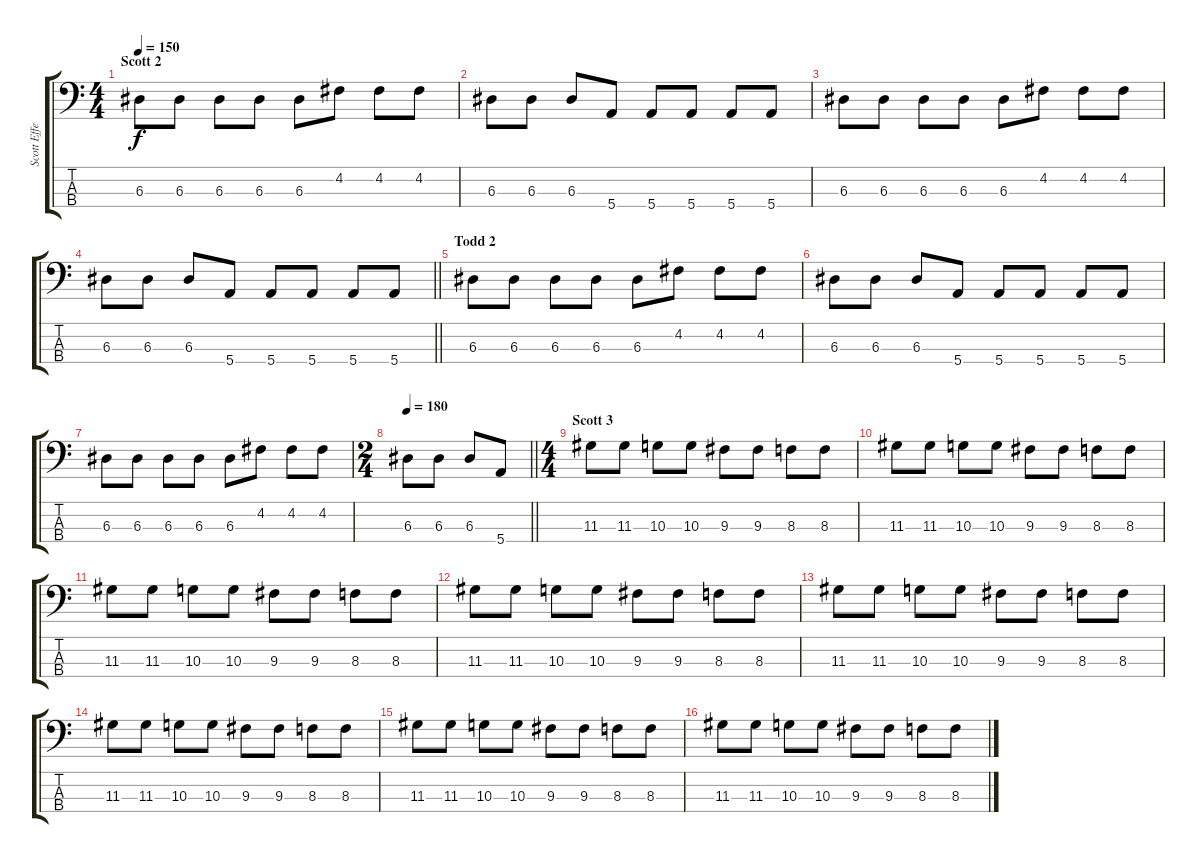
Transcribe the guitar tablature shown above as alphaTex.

\track ("Scott Effects" "Scott Effe") {instrument overdrivenguitar}
\staff {score tabs}
\tuning (G2 D2 A1 E1) {hide}
\ts (4 4)
\section ("" "Scott 2")
\tempo 150
\clef f4
\ks c
6.3.8{dy f} 6.3.8 6.3.8 6.3.8 6.3.8 4.2.8 4.2.8 4.2.8 |
6.3.8 6.3.8 6.3.8 5.4.8 5.4.8 5.4.8 5.4.8 5.4.8 |
6.3.8 6.3.8 6.3.8 6.3.8 6.3.8 4.2.8 4.2.8 4.2.8 |
\barLineRight lightlight
6.3.8 6.3.8 6.3.8 5.4.8 5.4.8 5.4.8 5.4.8 5.4.8 |
\section ("" "Todd 2")
6.3.8 6.3.8 6.3.8 6.3.8 6.3.8 4.2.8 4.2.8 4.2.8 |
6.3.8 6.3.8 6.3.8 5.4.8 5.4.8 5.4.8 5.4.8 5.4.8 |
6.3.8 6.3.8 6.3.8 6.3.8 6.3.8 4.2.8 4.2.8 4.2.8 |
\ts (2 4)
\tempo 180
\barLineRight lightlight
6.3.8 6.3.8 6.3.8 5.4.8 |
\ts (4 4)
\section ("" "Scott 3")
11.3.8 11.3.8 10.3.8 10.3.8 9.3.8 9.3.8 8.3.8 8.3.8 |
11.3.8 11.3.8 10.3.8 10.3.8 9.3.8 9.3.8 8.3.8 8.3.8 |
11.3.8 11.3.8 10.3.8 10.3.8 9.3.8 9.3.8 8.3.8 8.3.8 |
11.3.8 11.3.8 10.3.8 10.3.8 9.3.8 9.3.8 8.3.8 8.3.8 |
11.3.8 11.3.8 10.3.8 10.3.8 9.3.8 9.3.8 8.3.8 8.3.8 |
11.3.8 11.3.8 10.3.8 10.3.8 9.3.8 9.3.8 8.3.8 8.3.8 |
11.3.8 11.3.8 10.3.8 10.3.8 9.3.8 9.3.8 8.3.8 8.3.8 |
11.3.8 11.3.8 10.3.8 10.3.8 9.3.8 9.3.8 8.3.8 8.3.8
